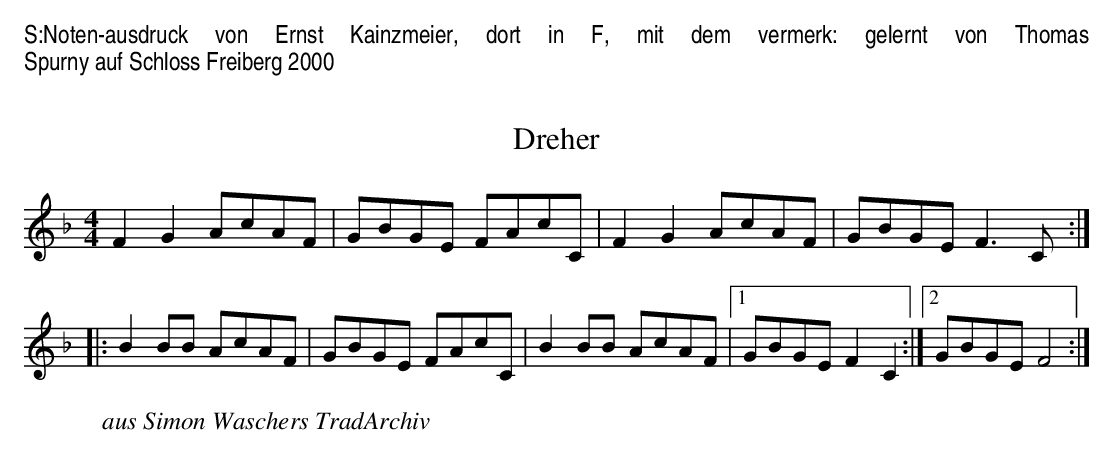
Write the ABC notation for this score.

X:1
T:Dreher
%%textfont Helvetica-Narrow 10pt
%%begintext align
S:Noten-ausdruck von Ernst Kainzmeier, dort in F, mit dem vermerk: gelernt von Thomas Spurny auf Schloss Freiberg 2000
%%endtext
M:4/4
L:1/8
K:F
F2G2 AcAF | GBGE FAcC | F2G2 AcAF | GBGE F3 C :|
|: \
B2BB AcAF | GBGE FAcC | B2BB AcAF |1 GBGE F2C2 :|\
                                  [2 GBGE F4 :|
W:aus Simon Waschers TradArchiv
